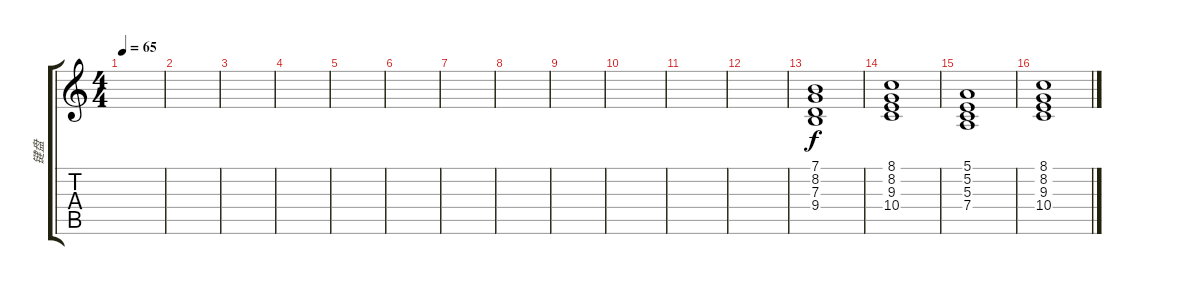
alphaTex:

\track ("键盘" "键盘") {instrument synthstrings1}
\staff {score tabs}
\tuning (E4 B3 G3 D3 A2 E2) {hide}
\ts (4 4)
\tempo 65
\clef g2
\ks c
|
|
|
|
|
|
|
|
|
|
|
|
(7.1 8.2 7.3 9.4).1 |
(8.1 8.2 9.3 10.4).1 |
(5.1 5.2 5.3 7.4).1 |
(8.1 8.2 9.3 10.4).1
